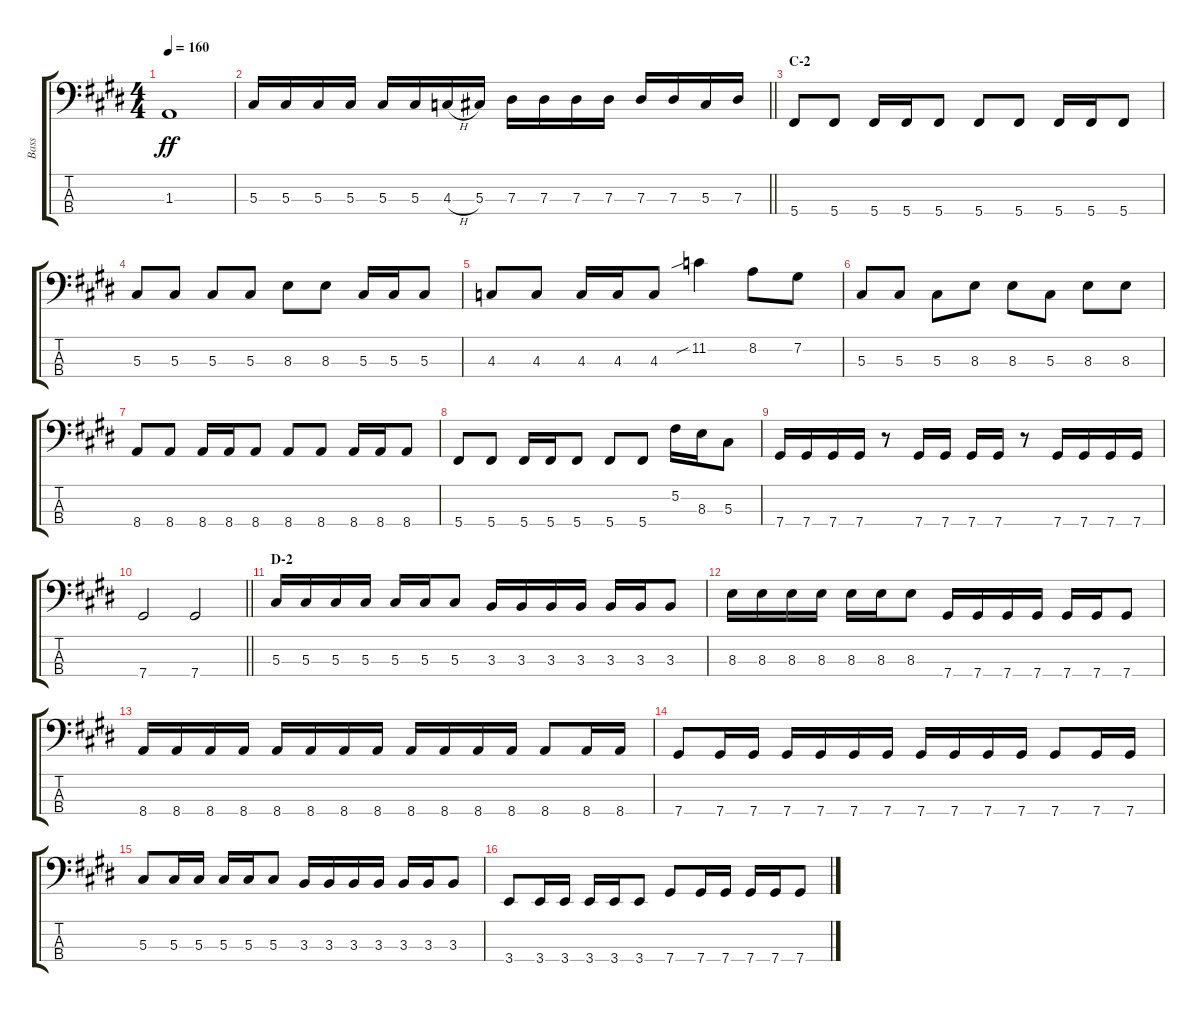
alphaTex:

\track ("Bass" "Bass") {instrument electricbasspick}
\staff {score tabs}
\tuning (Gb2 Db2 Ab1 Db1) {hide}
\ts (4 4)
\tempo 160
\clef f4
\ks e
1.3.1{dy ff} |
\barLineRight lightlight
5.3.16 5.3.16 5.3.16 5.3.16 5.3.16 5.3.16 4.3{h}.16 5.3.16 7.3.16 7.3.16 7.3.16 7.3.16 7.3.16 7.3.16 5.3.16 7.3.16 |
\section ("" "C-2")
5.4.8 5.4.8 5.4.16 5.4.16 5.4.8 5.4.8 5.4.8 5.4.16 5.4.16 5.4.8 |
5.3.8 5.3.8 5.3.8 5.3.8 8.3.8 8.3.8 5.3.16 5.3.16 5.3.8 |
4.3.8 4.3.8 4.3.16 4.3.16 4.3.8 11.2{sib}.4 8.2.8 7.2.8 |
5.3.8 5.3.8 5.3.8 8.3.8 8.3.8 5.3.8 8.3.8 8.3.8 |
8.4.8 8.4.8 8.4.16 8.4.16 8.4.8 8.4.8 8.4.8 8.4.16 8.4.16 8.4.8 |
5.4.8 5.4.8 5.4.16 5.4.16 5.4.8 5.4.8 5.4.8 5.2.16 8.3.16 5.3.8 |
7.4.16 7.4.16 7.4.16 7.4.16 r.8 7.4.16 7.4.16 7.4.16 7.4.16 r.8 7.4.16 7.4.16 7.4.16 7.4.16 |
\barLineRight lightlight
7.4.2 7.4.2 |
\section ("" "D-2")
5.3.16 5.3.16 5.3.16 5.3.16 5.3.16 5.3.16 5.3.8 3.3.16 3.3.16 3.3.16 3.3.16 3.3.16 3.3.16 3.3.8 |
8.3.16 8.3.16 8.3.16 8.3.16 8.3.16 8.3.16 8.3.8 7.4.16 7.4.16 7.4.16 7.4.16 7.4.16 7.4.16 7.4.8 |
8.4.16 8.4.16 8.4.16 8.4.16 8.4.16 8.4.16 8.4.16 8.4.16 8.4.16 8.4.16 8.4.16 8.4.16 8.4.8 8.4.16 8.4.16 |
7.4.8 7.4.16 7.4.16 7.4.16 7.4.16 7.4.16 7.4.16 7.4.16 7.4.16 7.4.16 7.4.16 7.4.8 7.4.16 7.4.16 |
5.3.8 5.3.16 5.3.16 5.3.16 5.3.16 5.3.8 3.3.16 3.3.16 3.3.16 3.3.16 3.3.16 3.3.16 3.3.8 |
3.4.8 3.4.16 3.4.16 3.4.16 3.4.16 3.4.8 7.4.8 7.4.16 7.4.16 7.4.16 7.4.16 7.4.8
